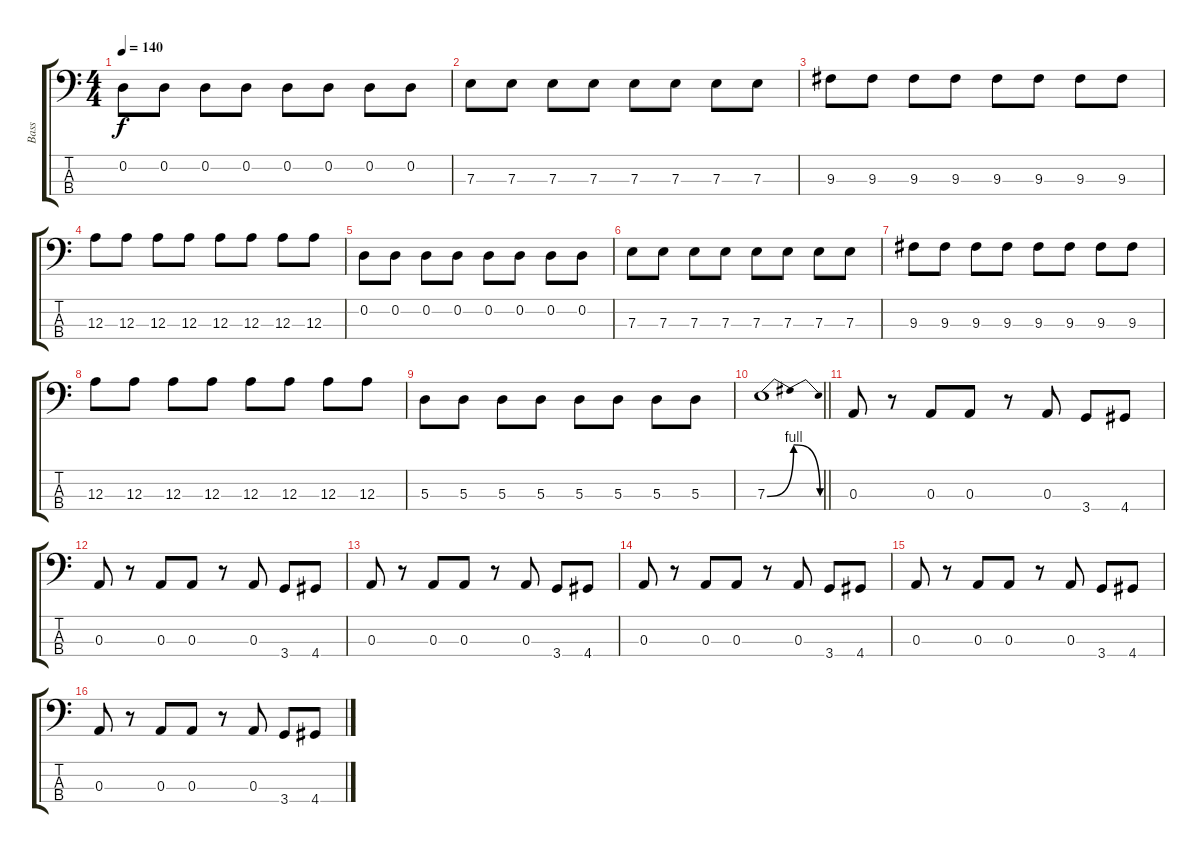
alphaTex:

\track ("Bass" "Bass") {instrument electricbassfinger}
\staff {score tabs}
\tuning (G2 D2 A1 E1) {hide}
\ts (4 4)
\tempo 140
\clef f4
\ks c
0.2.8{dy f} 0.2.8 0.2.8 0.2.8 0.2.8 0.2.8 0.2.8 0.2.8 |
7.3.8 7.3.8 7.3.8 7.3.8 7.3.8 7.3.8 7.3.8 7.3.8 |
9.3.8 9.3.8 9.3.8 9.3.8 9.3.8 9.3.8 9.3.8 9.3.8 |
12.3.8 12.3.8 12.3.8 12.3.8 12.3.8 12.3.8 12.3.8 12.3.8 |
0.2.8 0.2.8 0.2.8 0.2.8 0.2.8 0.2.8 0.2.8 0.2.8 |
7.3.8 7.3.8 7.3.8 7.3.8 7.3.8 7.3.8 7.3.8 7.3.8 |
9.3.8 9.3.8 9.3.8 9.3.8 9.3.8 9.3.8 9.3.8 9.3.8 |
12.3.8 12.3.8 12.3.8 12.3.8 12.3.8 12.3.8 12.3.8 12.3.8 |
5.3.8 5.3.8 5.3.8 5.3.8 5.3.8 5.3.8 5.3.8 5.3.8 |
\barLineRight lightlight
7.3{be (bendrelease 0 0 30 4 30 4 60 0)}.1 |
0.3.8 r.8 0.3.8 0.3.8 r.8 0.3.8 3.4.8 4.4.8 |
0.3.8 r.8 0.3.8 0.3.8 r.8 0.3.8 3.4.8 4.4.8 |
0.3.8 r.8 0.3.8 0.3.8 r.8 0.3.8 3.4.8 4.4.8 |
0.3.8 r.8 0.3.8 0.3.8 r.8 0.3.8 3.4.8 4.4.8 |
0.3.8 r.8 0.3.8 0.3.8 r.8 0.3.8 3.4.8 4.4.8 |
0.3.8 r.8 0.3.8 0.3.8 r.8 0.3.8 3.4.8 4.4.8
